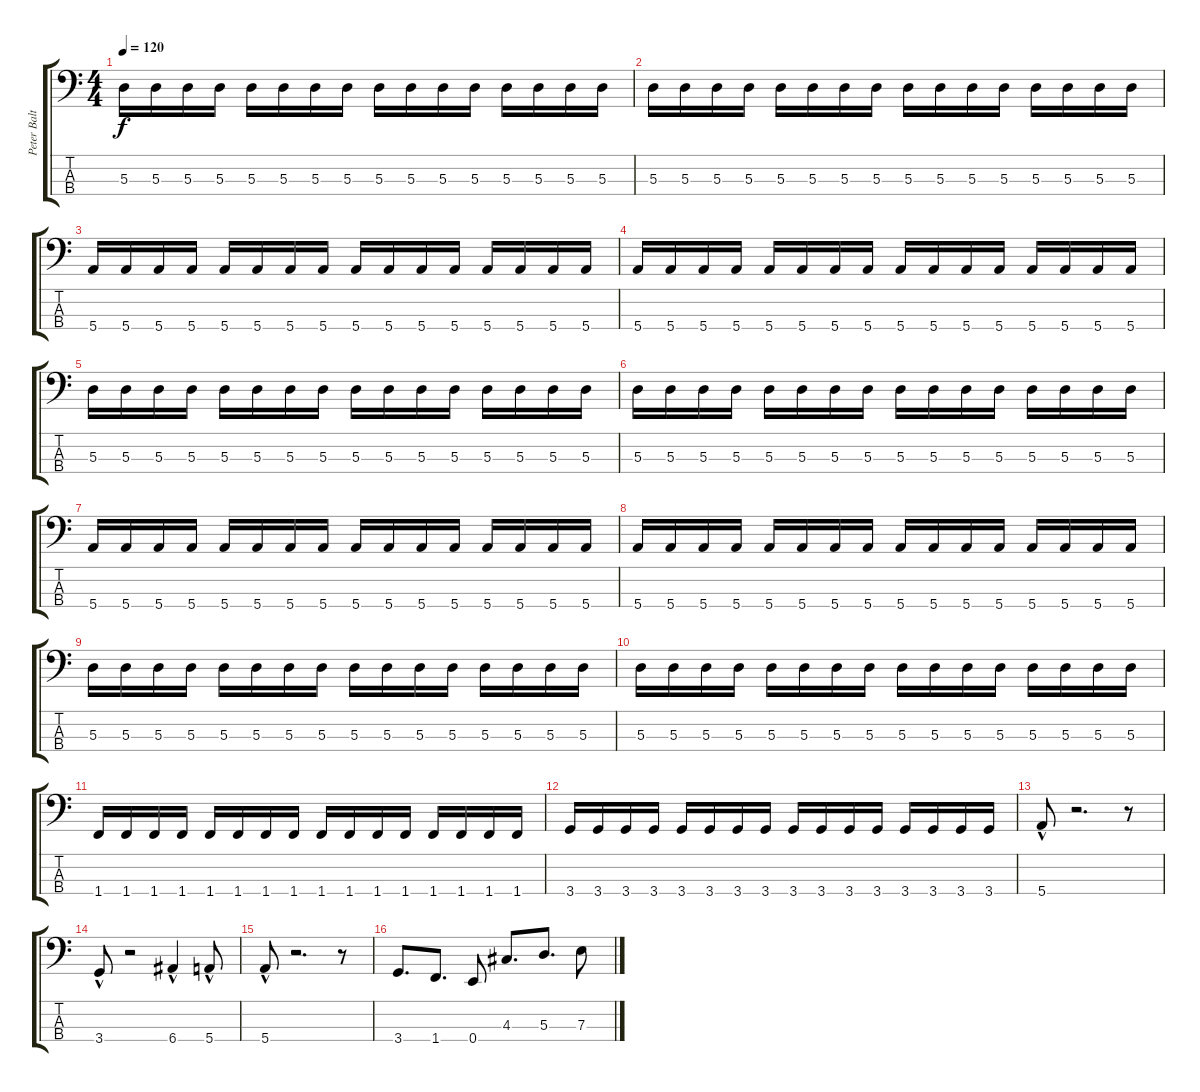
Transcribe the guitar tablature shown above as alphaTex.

\track ("Peter Baltes" "Peter Balt") {instrument electricbassfinger}
\staff {score tabs}
\tuning (G2 D2 A1 E1) {hide}
\ts (4 4)
\tempo 120
\clef f4
\ks c
5.3.16{dy f} 5.3.16 5.3.16 5.3.16 5.3.16 5.3.16 5.3.16 5.3.16 5.3.16 5.3.16 5.3.16 5.3.16 5.3.16 5.3.16 5.3.16 5.3.16 |
5.3.16 5.3.16 5.3.16 5.3.16 5.3.16 5.3.16 5.3.16 5.3.16 5.3.16 5.3.16 5.3.16 5.3.16 5.3.16 5.3.16 5.3.16 5.3.16 |
5.4.16 5.4.16 5.4.16 5.4.16 5.4.16 5.4.16 5.4.16 5.4.16 5.4.16 5.4.16 5.4.16 5.4.16 5.4.16 5.4.16 5.4.16 5.4.16 |
5.4.16 5.4.16 5.4.16 5.4.16 5.4.16 5.4.16 5.4.16 5.4.16 5.4.16 5.4.16 5.4.16 5.4.16 5.4.16 5.4.16 5.4.16 5.4.16 |
5.3.16 5.3.16 5.3.16 5.3.16 5.3.16 5.3.16 5.3.16 5.3.16 5.3.16 5.3.16 5.3.16 5.3.16 5.3.16 5.3.16 5.3.16 5.3.16 |
5.3.16 5.3.16 5.3.16 5.3.16 5.3.16 5.3.16 5.3.16 5.3.16 5.3.16 5.3.16 5.3.16 5.3.16 5.3.16 5.3.16 5.3.16 5.3.16 |
5.4.16 5.4.16 5.4.16 5.4.16 5.4.16 5.4.16 5.4.16 5.4.16 5.4.16 5.4.16 5.4.16 5.4.16 5.4.16 5.4.16 5.4.16 5.4.16 |
5.4.16 5.4.16 5.4.16 5.4.16 5.4.16 5.4.16 5.4.16 5.4.16 5.4.16 5.4.16 5.4.16 5.4.16 5.4.16 5.4.16 5.4.16 5.4.16 |
5.3.16 5.3.16 5.3.16 5.3.16 5.3.16 5.3.16 5.3.16 5.3.16 5.3.16 5.3.16 5.3.16 5.3.16 5.3.16 5.3.16 5.3.16 5.3.16 |
5.3.16 5.3.16 5.3.16 5.3.16 5.3.16 5.3.16 5.3.16 5.3.16 5.3.16 5.3.16 5.3.16 5.3.16 5.3.16 5.3.16 5.3.16 5.3.16 |
1.4.16 1.4.16 1.4.16 1.4.16 1.4.16 1.4.16 1.4.16 1.4.16 1.4.16 1.4.16 1.4.16 1.4.16 1.4.16 1.4.16 1.4.16 1.4.16 |
3.4.16 3.4.16 3.4.16 3.4.16 3.4.16 3.4.16 3.4.16 3.4.16 3.4.16 3.4.16 3.4.16 3.4.16 3.4.16 3.4.16 3.4.16 3.4.16 |
5.4{hac}.8 r.2{d} r.8 |
3.4{hac}.8 r.2 6.4{hac}.4 5.4{hac}.8 |
5.4{hac}.8 r.2{d} r.8 |
3.4.8{d} 1.4.8{d} 0.4.8 4.3.8{d} 5.3.8{d} 7.3.8
